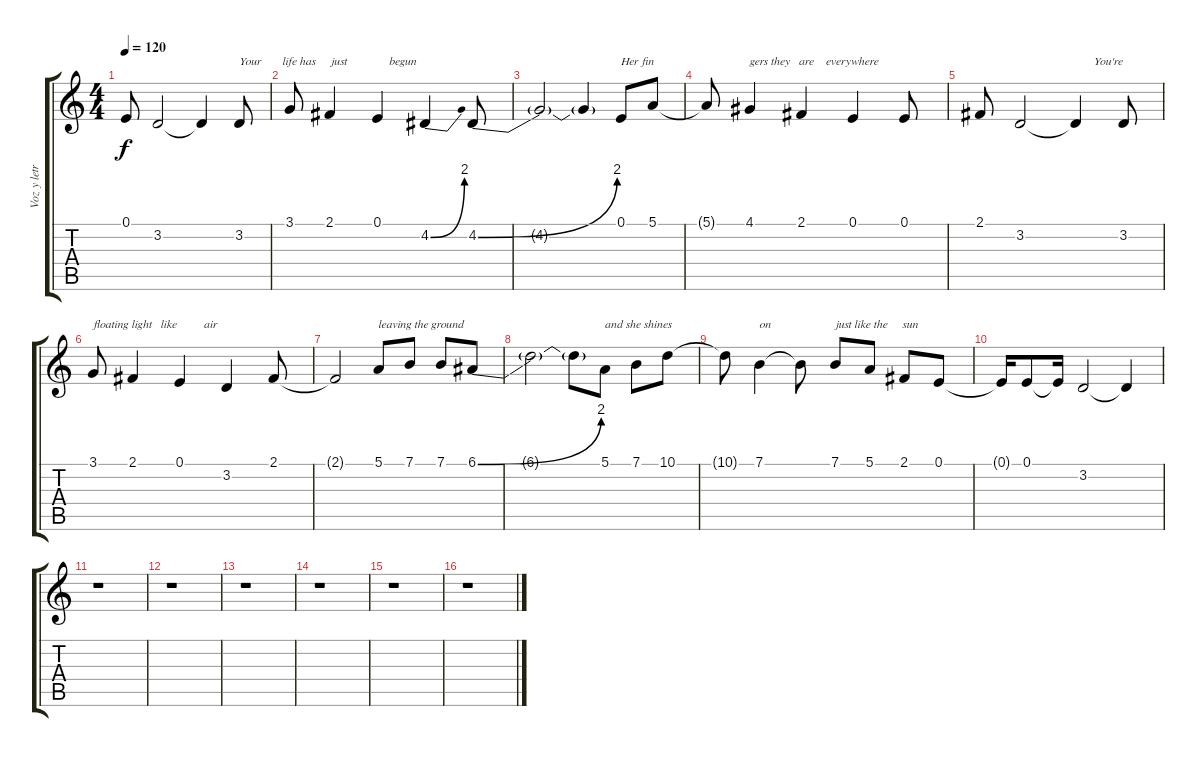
\track ("Voz y letra" "Voz y letr") {instrument baritonesax}
\staff {score tabs}
\tuning (E4 B3 G3 D3 A2 E2) {hide}
\ts (4 4)
\tempo 120
\clef g2
\ks c
0.1{t}.8{dy f} 3.2.2 3.2{t}.4 3.2.8{txt "Your       life has     just              begun"} |
3.1.8 2.1.4 0.1.4 4.2{be (bend 0 0 60 8)}.4 4.2{be (bend 0 0 60 8)}.8 |
4.2{t}.2 4.2{t}.4 0.1.8{txt "Her fin"} 5.1.8 |
5.1{t}.8 4.1.4{txt "gers they   are    everywhere"} 2.1.4 0.1.4 0.1.8 |
2.1.8 3.2.2 3.2{t}.4{txt "      You're"} 3.2.8 |
3.1.8{txt "floating light   like         air"} 2.1.4 0.1.4 3.2.4 2.1.8 |
2.1{t}.2 5.1.8{txt "leaving the ground"} 7.1.8 7.1.8 6.1{be (bend 0 0 60 8)}.8 |
6.1{t}.2 6.1{t}.8 5.1.8{txt "and she shines"} 7.1.8 10.1.8 |
10.1{t}.8 7.1.4{txt "on"} 7.1{t}.8 7.1.8{txt "just like the     sun"} 5.1.8 2.1.8 0.1.8 |
0.1{t}.16 0.1.8 0.1{t}.16 3.2.2 3.2{t}.4 |
r.1 |
r.1 |
r.1 |
r.1 |
r.1 |
r.1
